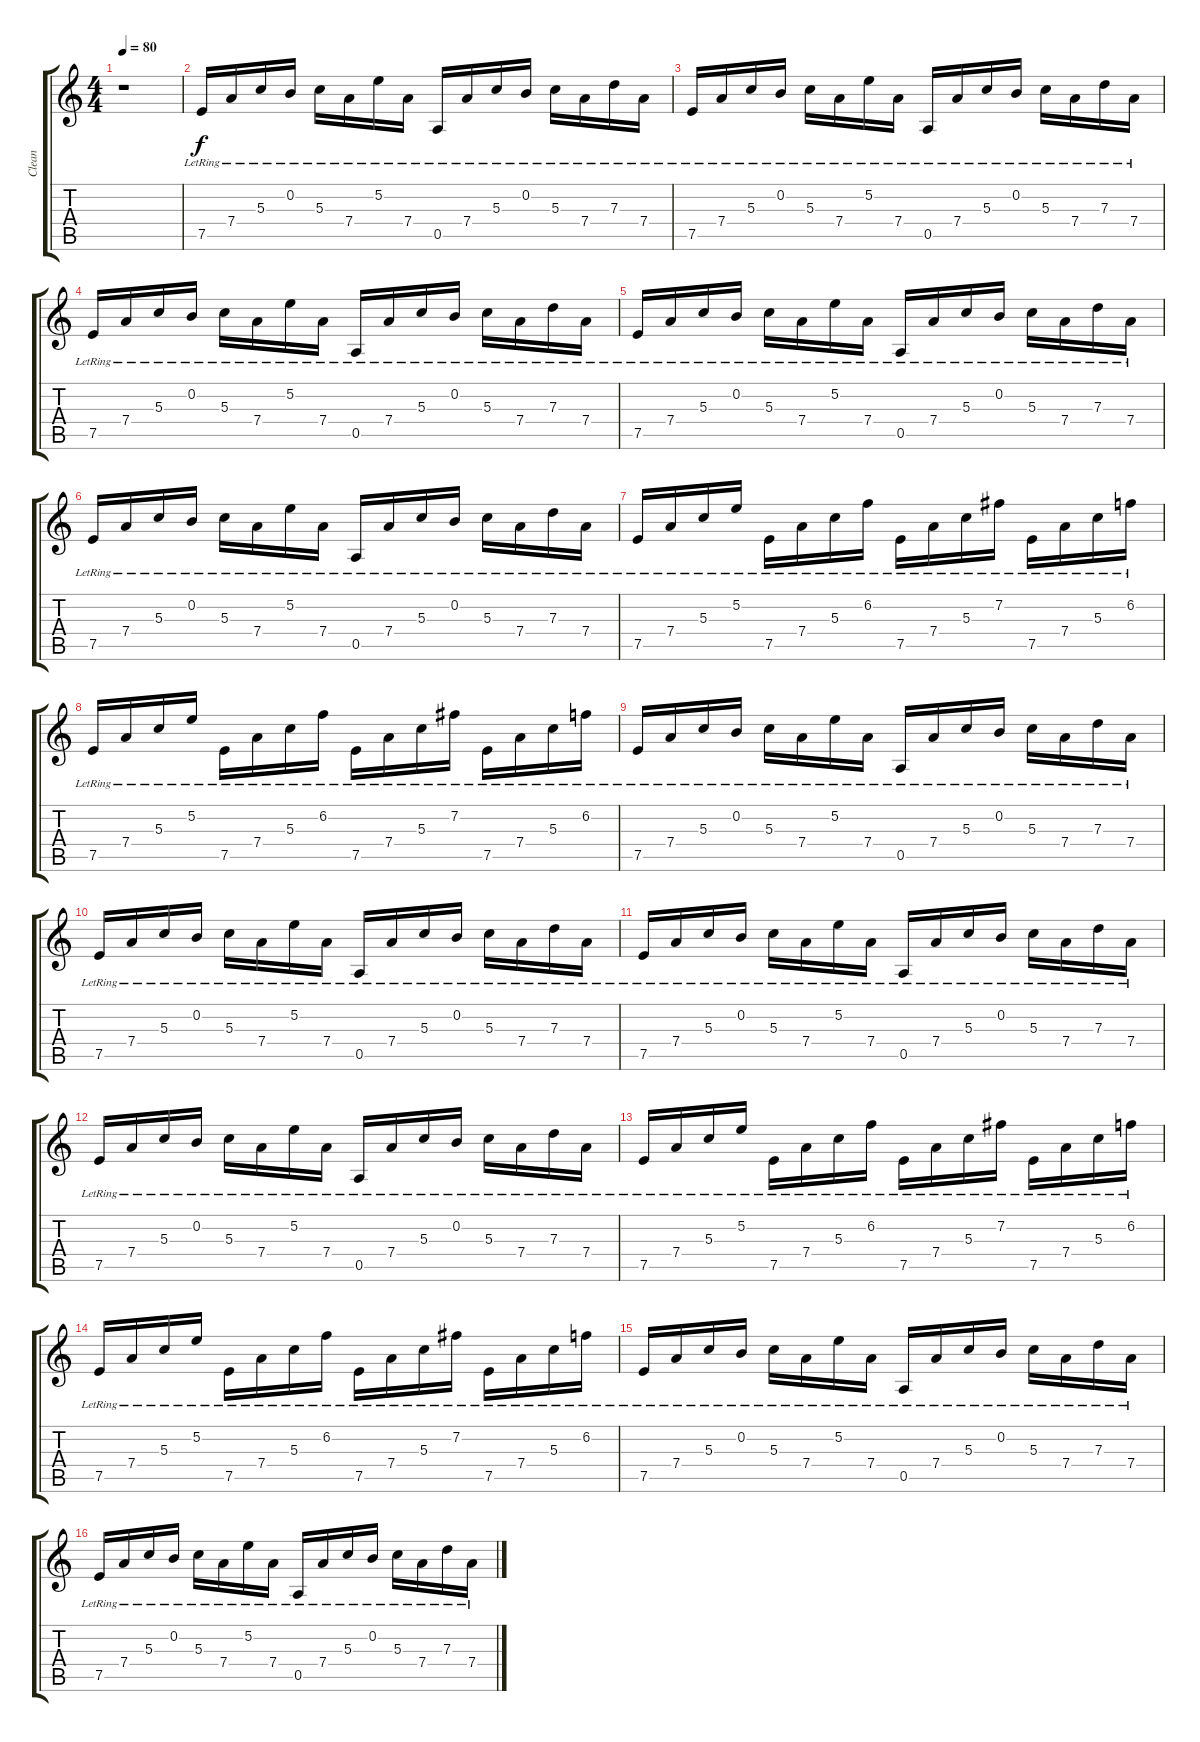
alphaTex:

\track ("Clean" "Clean") {instrument acousticguitarsteel}
\staff {score tabs}
\tuning (E4 B3 G3 D3 A2 E2) {hide}
\ts (4 4)
\tempo 80
\clef g2
\ks c
r.1{dy f volume 3} |
7.5{lr}.16{volume 13} 7.4{lr}.16 5.3{lr}.16 0.2{lr}.16 5.3{lr}.16 7.4{lr}.16 5.2{lr}.16 7.4{lr}.16 0.5{lr}.16 7.4{lr}.16 5.3{lr}.16 0.2{lr}.16 5.3{lr}.16 7.4{lr}.16 7.3{lr}.16 7.4{lr}.16 |
7.5{lr}.16 7.4{lr}.16 5.3{lr}.16 0.2{lr}.16 5.3{lr}.16 7.4{lr}.16 5.2{lr}.16 7.4{lr}.16 0.5{lr}.16 7.4{lr}.16 5.3{lr}.16 0.2{lr}.16 5.3{lr}.16 7.4{lr}.16 7.3{lr}.16 7.4{lr}.16 |
7.5{lr}.16 7.4{lr}.16 5.3{lr}.16 0.2{lr}.16 5.3{lr}.16 7.4{lr}.16 5.2{lr}.16 7.4{lr}.16 0.5{lr}.16 7.4{lr}.16 5.3{lr}.16 0.2{lr}.16 5.3{lr}.16 7.4{lr}.16 7.3{lr}.16 7.4{lr}.16 |
7.5{lr}.16 7.4{lr}.16 5.3{lr}.16 0.2{lr}.16 5.3{lr}.16 7.4{lr}.16 5.2{lr}.16 7.4{lr}.16 0.5{lr}.16 7.4{lr}.16 5.3{lr}.16 0.2{lr}.16 5.3{lr}.16 7.4{lr}.16 7.3{lr}.16 7.4{lr}.16 |
7.5{lr}.16 7.4{lr}.16 5.3{lr}.16 0.2{lr}.16 5.3{lr}.16 7.4{lr}.16 5.2{lr}.16 7.4{lr}.16 0.5{lr}.16 7.4{lr}.16 5.3{lr}.16 0.2{lr}.16 5.3{lr}.16 7.4{lr}.16 7.3{lr}.16 7.4{lr}.16 |
7.5{lr}.16 7.4{lr}.16 5.3{lr}.16 5.2{lr}.16 7.5{lr}.16 7.4{lr}.16 5.3{lr}.16 6.2{lr}.16 7.5{lr}.16 7.4{lr}.16 5.3{lr}.16 7.2{lr}.16 7.5{lr}.16 7.4{lr}.16 5.3{lr}.16 6.2{lr}.16 |
7.5{lr}.16 7.4{lr}.16 5.3{lr}.16 5.2{lr}.16 7.5{lr}.16 7.4{lr}.16 5.3{lr}.16 6.2{lr}.16 7.5{lr}.16 7.4{lr}.16 5.3{lr}.16 7.2{lr}.16 7.5{lr}.16 7.4{lr}.16 5.3{lr}.16 6.2{lr}.16 |
7.5{lr}.16 7.4{lr}.16 5.3{lr}.16 0.2{lr}.16 5.3{lr}.16 7.4{lr}.16 5.2{lr}.16 7.4{lr}.16 0.5{lr}.16 7.4{lr}.16 5.3{lr}.16 0.2{lr}.16 5.3{lr}.16 7.4{lr}.16 7.3{lr}.16 7.4{lr}.16 |
7.5{lr}.16 7.4{lr}.16 5.3{lr}.16 0.2{lr}.16 5.3{lr}.16 7.4{lr}.16 5.2{lr}.16 7.4{lr}.16 0.5{lr}.16 7.4{lr}.16 5.3{lr}.16 0.2{lr}.16 5.3{lr}.16 7.4{lr}.16 7.3{lr}.16 7.4{lr}.16 |
7.5{lr}.16 7.4{lr}.16 5.3{lr}.16 0.2{lr}.16 5.3{lr}.16 7.4{lr}.16 5.2{lr}.16 7.4{lr}.16 0.5{lr}.16 7.4{lr}.16 5.3{lr}.16 0.2{lr}.16 5.3{lr}.16 7.4{lr}.16 7.3{lr}.16 7.4{lr}.16 |
7.5{lr}.16 7.4{lr}.16 5.3{lr}.16 0.2{lr}.16 5.3{lr}.16 7.4{lr}.16 5.2{lr}.16 7.4{lr}.16 0.5{lr}.16 7.4{lr}.16 5.3{lr}.16 0.2{lr}.16 5.3{lr}.16 7.4{lr}.16 7.3{lr}.16 7.4{lr}.16 |
7.5{lr}.16 7.4{lr}.16 5.3{lr}.16 5.2{lr}.16 7.5{lr}.16 7.4{lr}.16 5.3{lr}.16 6.2{lr}.16 7.5{lr}.16 7.4{lr}.16 5.3{lr}.16 7.2{lr}.16 7.5{lr}.16 7.4{lr}.16 5.3{lr}.16 6.2{lr}.16 |
7.5{lr}.16 7.4{lr}.16 5.3{lr}.16 5.2{lr}.16 7.5{lr}.16 7.4{lr}.16 5.3{lr}.16 6.2{lr}.16 7.5{lr}.16 7.4{lr}.16 5.3{lr}.16 7.2{lr}.16 7.5{lr}.16 7.4{lr}.16 5.3{lr}.16 6.2{lr}.16 |
7.5{lr}.16 7.4{lr}.16 5.3{lr}.16 0.2{lr}.16 5.3{lr}.16 7.4{lr}.16 5.2{lr}.16 7.4{lr}.16 0.5{lr}.16 7.4{lr}.16 5.3{lr}.16 0.2{lr}.16 5.3{lr}.16 7.4{lr}.16 7.3{lr}.16 7.4{lr}.16 |
7.5{lr}.16 7.4{lr}.16 5.3{lr}.16 0.2{lr}.16 5.3{lr}.16 7.4{lr}.16 5.2{lr}.16 7.4{lr}.16 0.5{lr}.16 7.4{lr}.16 5.3{lr}.16 0.2{lr}.16 5.3{lr}.16 7.4{lr}.16 7.3{lr}.16 7.4{lr}.16
